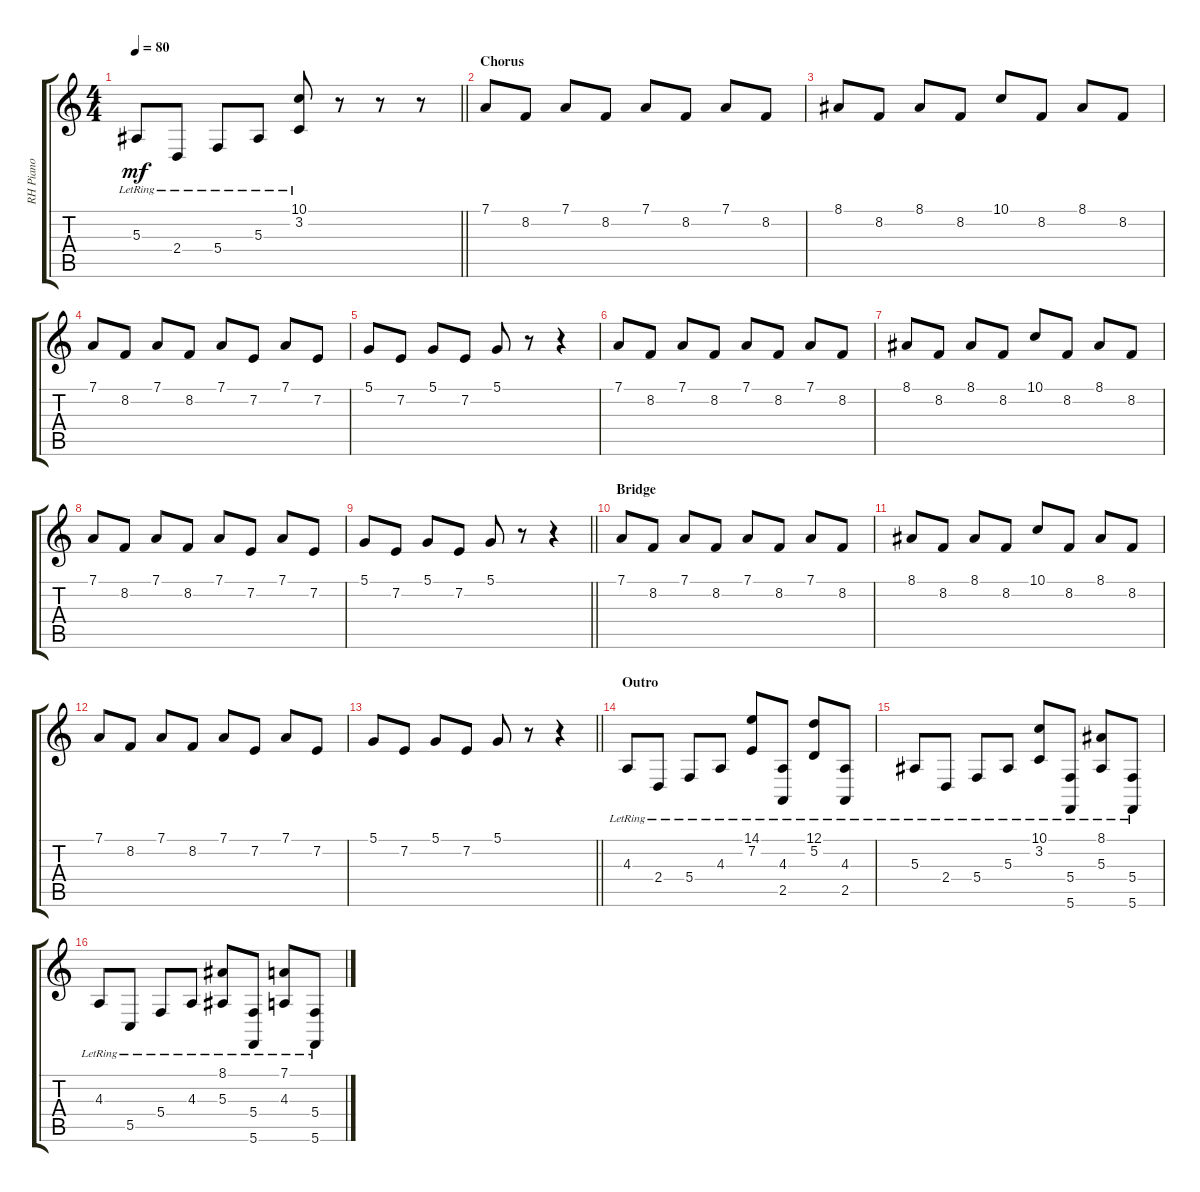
\track ("RH Piano" "RH Piano") {instrument acousticgrandpiano}
\staff {score tabs}
\tuning (D4 A3 F3 C3 G2 C2) {hide}
\ts (4 4)
\tempo 80
\clef g2
\barLineRight lightlight
\ks c
5.3{lr}.8{dy mf} 2.4{lr}.8 5.4{lr}.8 5.3{lr}.8 (10.1{lr} 3.2{lr}).8 r.8 r.8 r.8 |
\section ("" "Chorus")
7.1.8 8.2.8 7.1.8 8.2.8 7.1.8 8.2.8 7.1.8 8.2.8 |
8.1.8 8.2.8 8.1.8 8.2.8 10.1.8 8.2.8 8.1.8 8.2.8 |
7.1.8 8.2.8 7.1.8 8.2.8 7.1.8 7.2.8 7.1.8 7.2.8 |
5.1.8 7.2.8 5.1.8 7.2.8 5.1.8 r.8 r.4 |
7.1.8 8.2.8 7.1.8 8.2.8 7.1.8 8.2.8 7.1.8 8.2.8 |
8.1.8 8.2.8 8.1.8 8.2.8 10.1.8 8.2.8 8.1.8 8.2.8 |
7.1.8 8.2.8 7.1.8 8.2.8 7.1.8 7.2.8 7.1.8 7.2.8 |
\barLineRight lightlight
5.1.8 7.2.8 5.1.8 7.2.8 5.1.8 r.8 r.4 |
\section ("" "Bridge")
7.1.8 8.2.8 7.1.8 8.2.8 7.1.8 8.2.8 7.1.8 8.2.8 |
8.1.8 8.2.8 8.1.8 8.2.8 10.1.8 8.2.8 8.1.8 8.2.8 |
7.1.8 8.2.8 7.1.8 8.2.8 7.1.8 7.2.8 7.1.8 7.2.8 |
\barLineRight lightlight
5.1.8 7.2.8 5.1.8 7.2.8 5.1.8 r.8 r.4 |
\section ("" "Outro")
4.3{lr}.8 2.4{lr}.8 5.4{lr}.8 4.3{lr}.8 (14.1{lr} 7.2{lr}).8 (4.3{lr} 2.5{lr}).8 (12.1{lr} 5.2{lr}).8 (4.3{lr} 2.5{lr}).8 |
5.3{lr}.8 2.4{lr}.8 5.4{lr}.8 5.3{lr}.8 (10.1{lr} 3.2{lr}).8 (5.4{lr} 5.6{lr}).8 (8.1{lr} 5.3{lr}).8 (5.4{lr} 5.6{lr}).8 |
4.3{lr}.8 5.5{lr}.8 5.4{lr}.8 4.3{lr}.8 (8.1{lr} 5.3{lr}).8 (5.4{lr} 5.6{lr}).8 (7.1{lr} 4.3{lr}).8 (5.4{lr} 5.6{lr}).8
